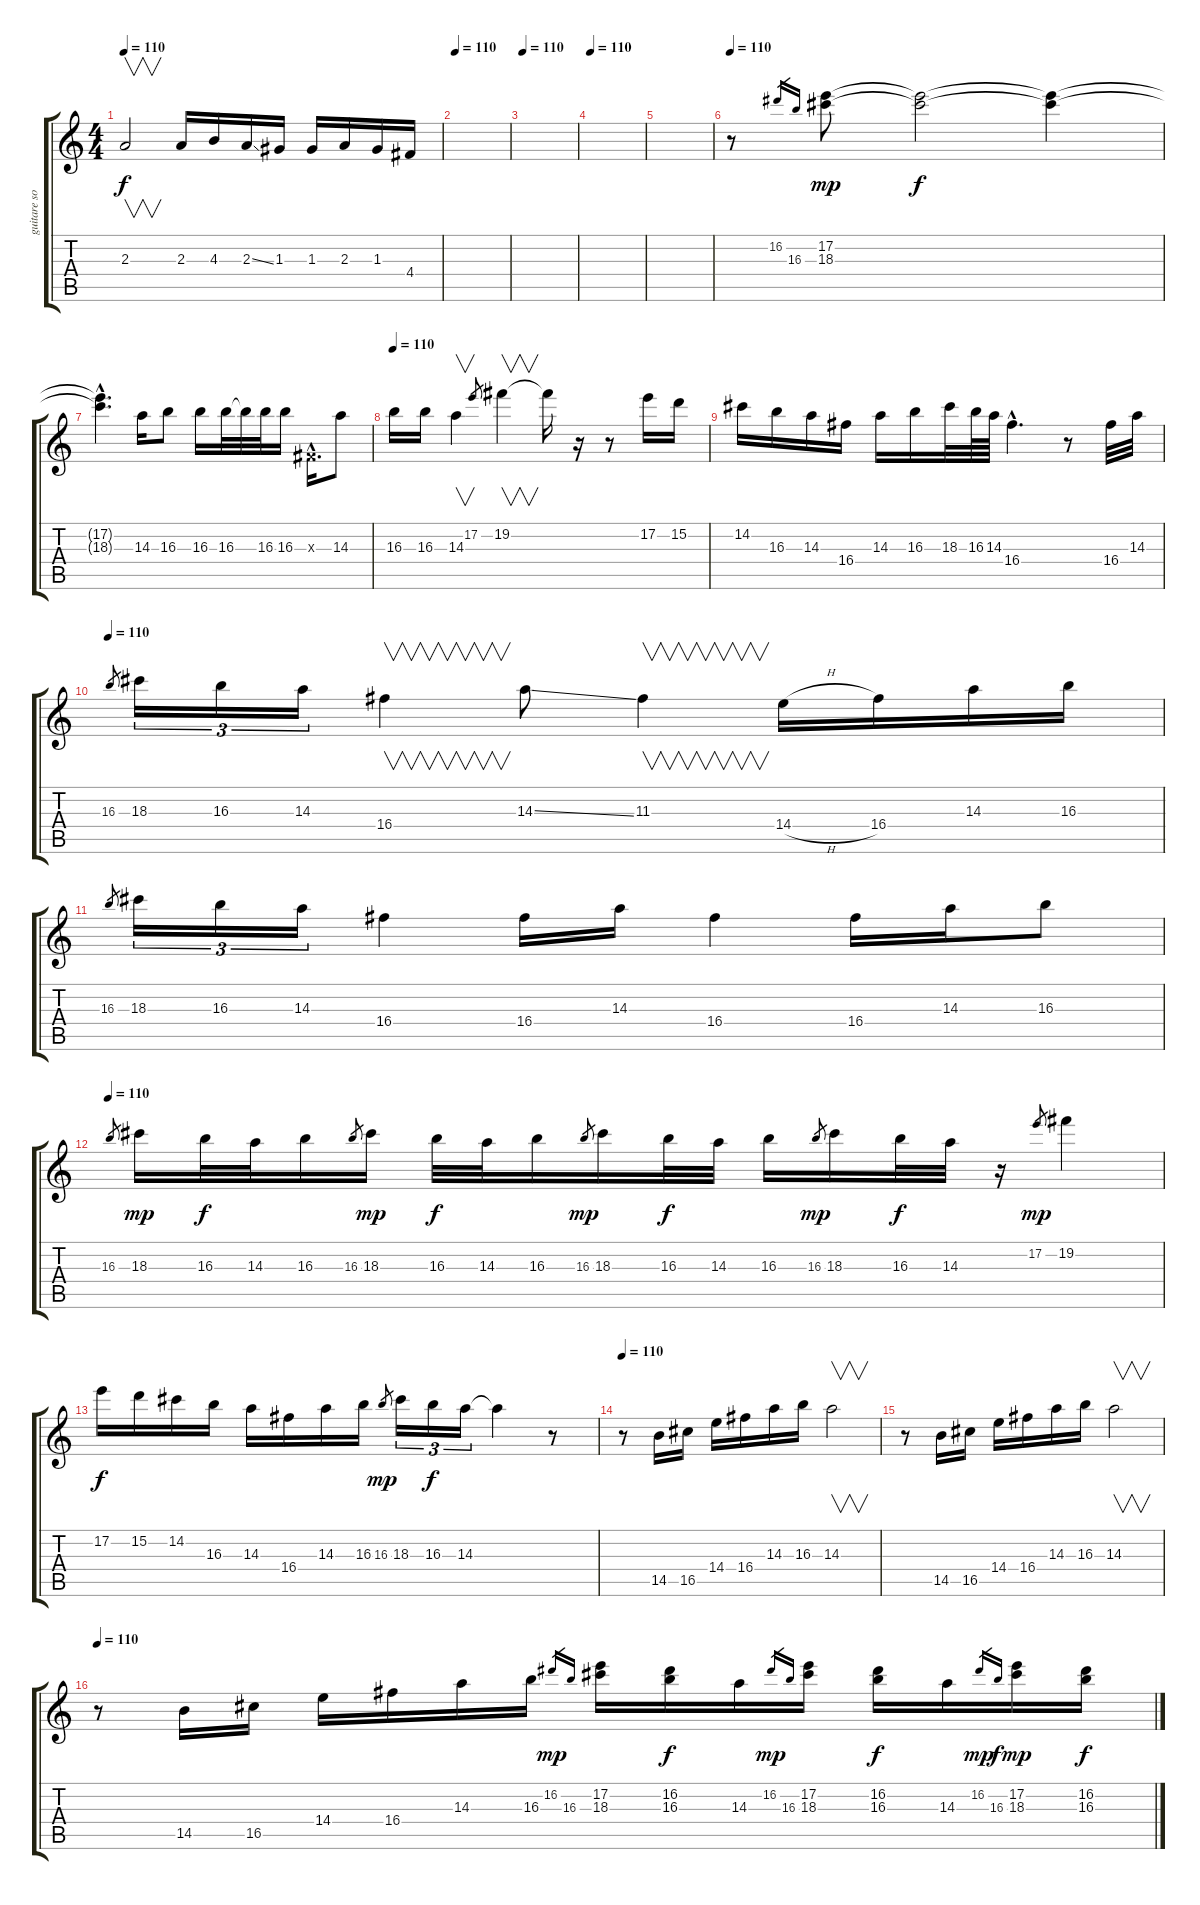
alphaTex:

\track ("guitare solo" "guitare so") {instrument overdrivenguitar}
\staff {score tabs}
\tuning (E4 B3 G3 D3 A2 E2) {hide}
\ts (4 4)
\tempo 110
\clef g2
\ks c
2.3.2{v dy f} 2.3.16 4.3.16 2.3{ss}.16 1.3.16 1.3.16 2.3.16 1.3.16 4.4.16 |
\tempo 110
|
\tempo 110
|
\tempo 110
|
|
\tempo 110
r.8 16.2.16{gr} 16.3.16{gr} (17.2 18.3).8{dy mp} (17.2{t} 18.3{t}).2{dy f} (17.2{t} 18.3{t}).4 |
(17.2{hac t} 18.3{hac t}).4{d} 14.3.16 16.3.8 16.3.16 16.3.32 16.3{t}.32 16.3.32 16.3.16 -1.3{hac x}.16{d} 14.3.8 |
\tempo 110
16.3.16 16.3.16 14.3.4{v} 17.2.8{gr} 19.2.4{v} 19.2{t}.16 r.16 r.8 17.2.16 15.2.16 |
14.2.16 16.3.16 14.3.16 16.4.16 14.3.16 16.3.16 18.3.32 16.3.64 14.3.64 16.4{hac}.4{d} r.8 16.4.32 14.3.32 |
\tempo 110
16.3.8{gr} 18.3.16{tu (3 2)} 16.3.16{tu (3 2)} 14.3.16{tu (3 2)} 16.4.4{v} 14.3{ss}.8 11.3.4{v} 14.4{h}.16 16.4.16 14.3.16 16.3.16 |
16.3.8{gr} 18.3.16{tu (3 2)} 16.3.16{tu (3 2)} 14.3.16{tu (3 2)} 16.4.4 16.4.16 14.3.16 16.4.4 16.4.16 14.3.16 16.3.8 |
\tempo 110
16.3.8{gr} 18.3.16{dy mp} 16.3.32{dy f} 14.3.32 16.3.16 16.3.8{gr} 18.3.16{dy mp} 16.3.32{dy f} 14.3.32 16.3.16 16.3.8{gr dy mp} 18.3.16 16.3.32{dy f} 14.3.32 16.3.16 16.3.8{gr dy mp} 18.3.16 16.3.32{dy f} 14.3.32 r.16 17.2.8{gr dy mp} 19.2.4 |
17.2.16{dy f} 15.2.16 14.2.16 16.3.16 14.3.16 16.4.16 14.3.16 16.3.16 16.3.8{gr dy mp} 18.3.16{tu (3 2)} 16.3.16{tu (3 2) dy f} 14.3.16{tu (3 2)} 14.3{t}.4 r.8 |
\tempo 110
r.8 14.5.16 16.5.16 14.4.16 16.4.16 14.3.16 16.3.16 14.3.2{v} |
r.8 14.5.16 16.5.16 14.4.16 16.4.16 14.3.16 16.3.16 14.3.2{v} |
\tempo 110
r.8 14.5.16 16.5.16 14.4.16 16.4.16 14.3.16 16.3.16 16.2.16{gr dy mp} 16.3.16{gr} (17.2 18.3).16 (16.2 16.3).16{dy f} 14.3.16 16.2.16{gr dy mp} 16.3.16{gr} (17.2 18.3).16 (16.2 16.3).16{dy f} 14.3.16 16.2.16{gr dy mp} 16.3.16{gr dy f} (17.2 18.3).16{dy mp} (16.2 16.3).16{dy f}
